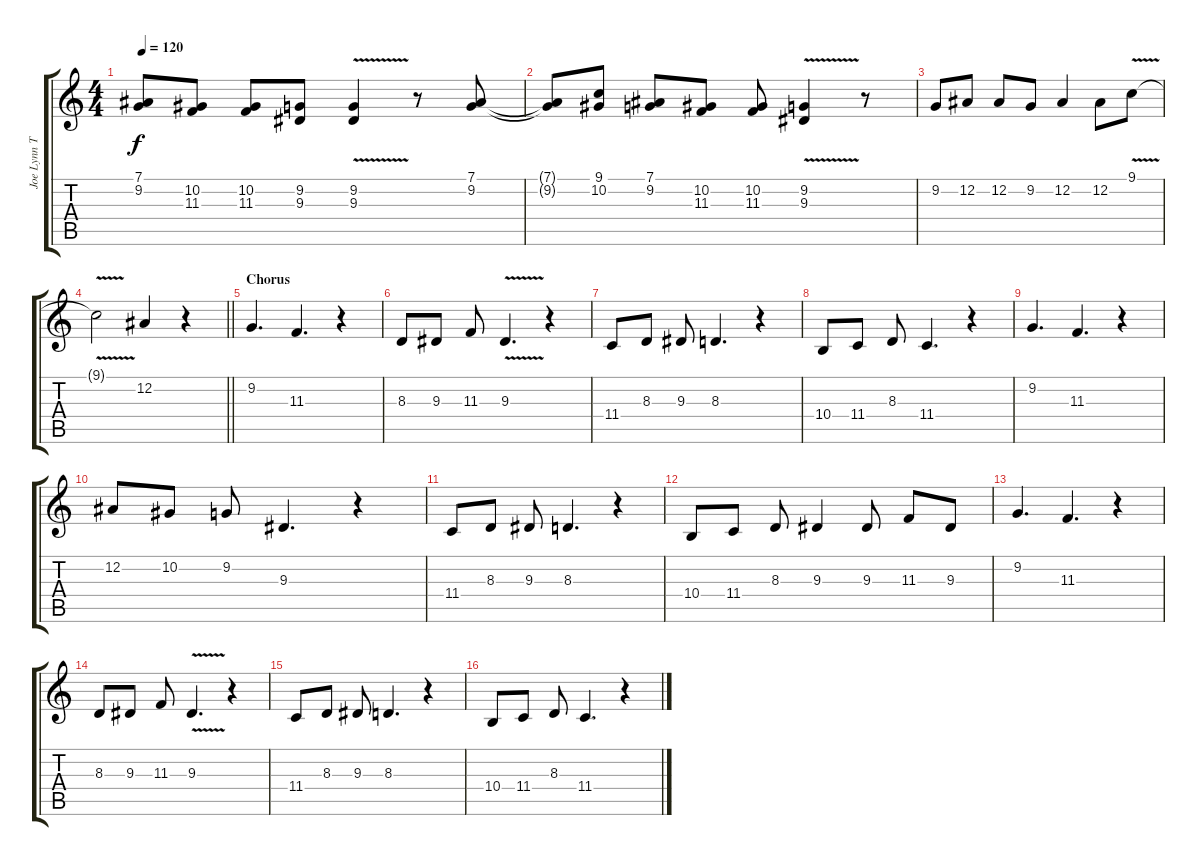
\track ("Joe Lynn Turner" "Joe Lynn T") {instrument lead2sawtooth}
\staff {score tabs}
\tuning (Eb4 Bb3 Gb3 Db3 Ab2 Eb2) {hide}
\ts (4 4)
\tempo 120
\clef g2
\ks c
(7.1{t} 9.2{t}).8{dy f} (10.2 11.3).8 (10.2 11.3).8 (9.2 9.3).8 (9.2 9.3{v}).4 r.8 (7.1 9.2).8 |
(7.1{t} 9.2{t}).8 (9.1 10.2).8 (7.1 9.2).8 (10.2 11.3).8 (10.2 11.3).8 (9.2{v} 9.3{v}).4 r.8 |
9.2.8 12.2.8 12.2.8 9.2.8 12.2.4 12.2.8 9.1{v}.8 |
\barLineRight lightlight
9.1{t}.2 12.2.4 r.4 |
\section ("" "Chorus")
9.2.4{d} 11.3.4{d} r.4 |
8.3.8 9.3.8 11.3.8 9.3{v}.4{d} r.4 |
11.4.8 8.3.8 9.3.8 8.3.4{d} r.4 |
10.4.8 11.4.8 8.3.8 11.4.4{d} r.4 |
9.2.4{d} 11.3.4{d} r.4 |
12.2.8 10.2.8 9.2.8 9.3.4{d} r.4 |
11.4.8 8.3.8 9.3.8 8.3.4{d} r.4 |
10.4.8 11.4.8 8.3.8 9.3.4 9.3.8 11.3.8 9.3.8 |
9.2.4{d} 11.3.4{d} r.4 |
8.3.8 9.3.8 11.3.8 9.3{v}.4{d} r.4 |
11.4.8 8.3.8 9.3.8 8.3.4{d} r.4 |
10.4.8 11.4.8 8.3.8 11.4.4{d} r.4
